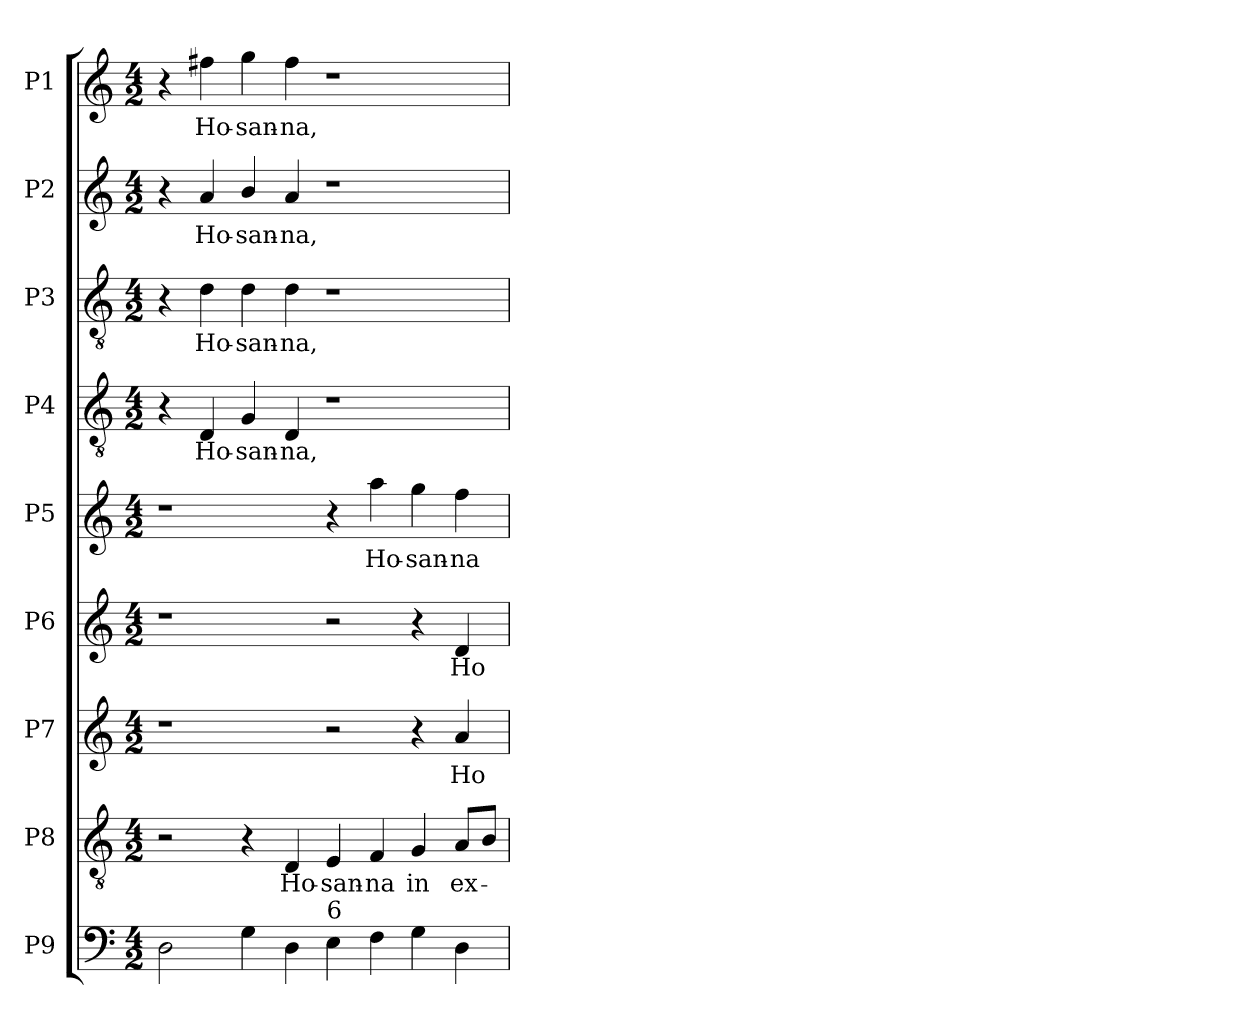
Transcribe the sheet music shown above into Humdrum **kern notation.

**kern	**kern	**text	**kern	**text	**kern	**text	**kern	**text	**kern	**text	**kern	**text	**kern	**text	**kern	**text
*part9	*part8	*part8	*part7	*part7	*part6	*part6	*part5	*part5	*part4	*part4	*part3	*part3	*part2	*part2	*part1	*part1
*staff9	*staff8	*staff8	*staff7	*staff7	*staff6	*staff6	*staff5	*staff5	*staff4	*staff4	*staff3	*staff3	*staff2	*staff2	*staff1	*staff1
*I"P9	*I"P8	*	*I"P7	*	*I"P6	*	*I"P5	*	*I"P4	*	*I"P3	*	*I"P2	*	*I"P1	*
*clefF4	*clefGv2	*	*clefG2	*	*clefG2	*	*clefG2	*	*clefGv2	*	*clefGv2	*	*clefG2	*	*clefG2	*
*	*ITrd7c12	*	*	*	*	*	*	*	*ITrd7c12	*	*ITrd7c12	*	*	*	*	*
*k[]	*k[]	*	*k[]	*	*k[]	*	*k[]	*	*k[]	*	*k[]	*	*k[]	*	*k[]	*
*C:	*C:	*	*C:	*	*C:	*	*C:	*	*C:	*	*C:	*	*C:	*	*C:	*
*M4/2	*M4/2	*	*M4/2	*	*M4/2	*	*M4/2	*	*M4/2	*	*M4/2	*	*M4/2	*	*M4/2	*
=1	=1	=1	=1	=1	=1	=1	=1	=1	=1	=1	=1	=1	=1	=1	=1	=1
2Di\	2r	.	1r	.	1r	.	1r	.	4r	.	4r	.	4r	.	4r	.
!	!	!	!	!	!	!	!	!	!	!LO:LY:b:color=#000000	!	!	!	!	!	!
!	!	!	!	!	!	!	!	!	!	!	!	!LO:LY:b:color=#000000	!	!	!	!
!	!	!	!	!	!	!	!	!	!	!	!	!	!	!LO:LY:b:color=#000000	!	!
!	!	!	!	!	!	!	!	!	!	!	!	!	!	!	!	!LO:LY:b:color=#000000
.	.	.	.	.	.	.	.	.	4DDi/	Ho-	4Di\	Ho-	4ai/	Ho-	4ff#Xi\	Ho-
!	!	!	!	!	!	!	!	!	!	!LO:LY:b:color=#000000	!	!	!	!	!	!
!	!	!	!	!	!	!	!	!	!	!	!	!LO:LY:b:color=#000000	!	!	!	!
!	!	!	!	!	!	!	!	!	!	!	!	!	!	!LO:LY:b:color=#000000	!	!
!	!	!	!	!	!	!	!	!	!	!	!	!	!	!	!	!LO:LY:b:color=#000000
4Gi\	4r	.	.	.	.	.	.	.	4GGi/	-san-	4Di\	-san-	4bi/	-san-	4ggi\	-san-
!	!	!LO:LY:b:color=#000000	!	!	!	!	!	!	!	!	!	!	!	!	!	!
!	!	!	!	!	!	!	!	!	!	!LO:LY:b:color=#000000	!	!	!	!	!	!
!	!	!	!	!	!	!	!	!	!	!	!	!LO:LY:b:color=#000000	!	!	!	!
!	!	!	!	!	!	!	!	!	!	!	!	!	!	!LO:LY:b:color=#000000	!	!
!	!	!	!	!	!	!	!	!	!	!	!	!	!	!	!	!LO:LY:b:color=#000000
4Di\	4DDi/	Ho-	.	.	.	.	.	.	4DDi/	-na,	4Di\	-na,	4ai/	-na,	4ff#i\	-na,
!LO:TX:a:t=6	!	!	!	!	!	!	!	!	!	!	!	!	!	!	!	!
!	!	!LO:LY:b:color=#000000	!	!	!	!	!	!	!	!	!	!	!	!	!	!
4Ei\	4EEi/	-san-	2r	.	2r	.	4r	.	1r	.	1r	.	1r	.	1r	.
!	!	!LO:LY:b:color=#000000	!	!	!	!	!	!	!	!	!	!	!	!	!	!
!	!	!	!	!	!	!	!	!LO:LY:b:color=#000000	!	!	!	!	!	!	!	!
4Fi\	4FFi/	-na	.	.	.	.	4aai\	Ho-	.	.	.	.	.	.	.	.
!	!	!LO:LY:b:color=#000000	!	!	!	!	!	!	!	!	!	!	!	!	!	!
!	!	!	!	!	!	!	!	!LO:LY:b:color=#000000	!	!	!	!	!	!	!	!
4Gi\	4GGi/	in	4r	.	4r	.	4ggi\	-san-	.	.	.	.	.	.	.	.
!	!	!LO:LY:b:color=#000000	!	!	!	!	!	!	!	!	!	!	!	!	!	!
!	!	!	!	!LO:LY:b:color=#000000	!	!	!	!	!	!	!	!	!	!	!	!
!	!	!	!	!	!	!LO:LY:b:color=#000000	!	!	!	!	!	!	!	!	!	!
!	!	!	!	!	!	!	!	!LO:LY:b:color=#000000	!	!	!	!	!	!	!	!
4Di\	8AAi/L	ex-	4ai/	Ho-	4di/	Ho-	4ffi\	-na	.	.	.	.	.	.	.	.
.	8BBi/J	.	.	.	.	.	.	.	.	.	.	.	.	.	.	.
=	=	=	=	=	=	=	=	=	=	=	=	=	=	=	=	=
*-	*-	*-	*-	*-	*-	*-	*-	*-	*-	*-	*-	*-	*-	*-	*-	*-
